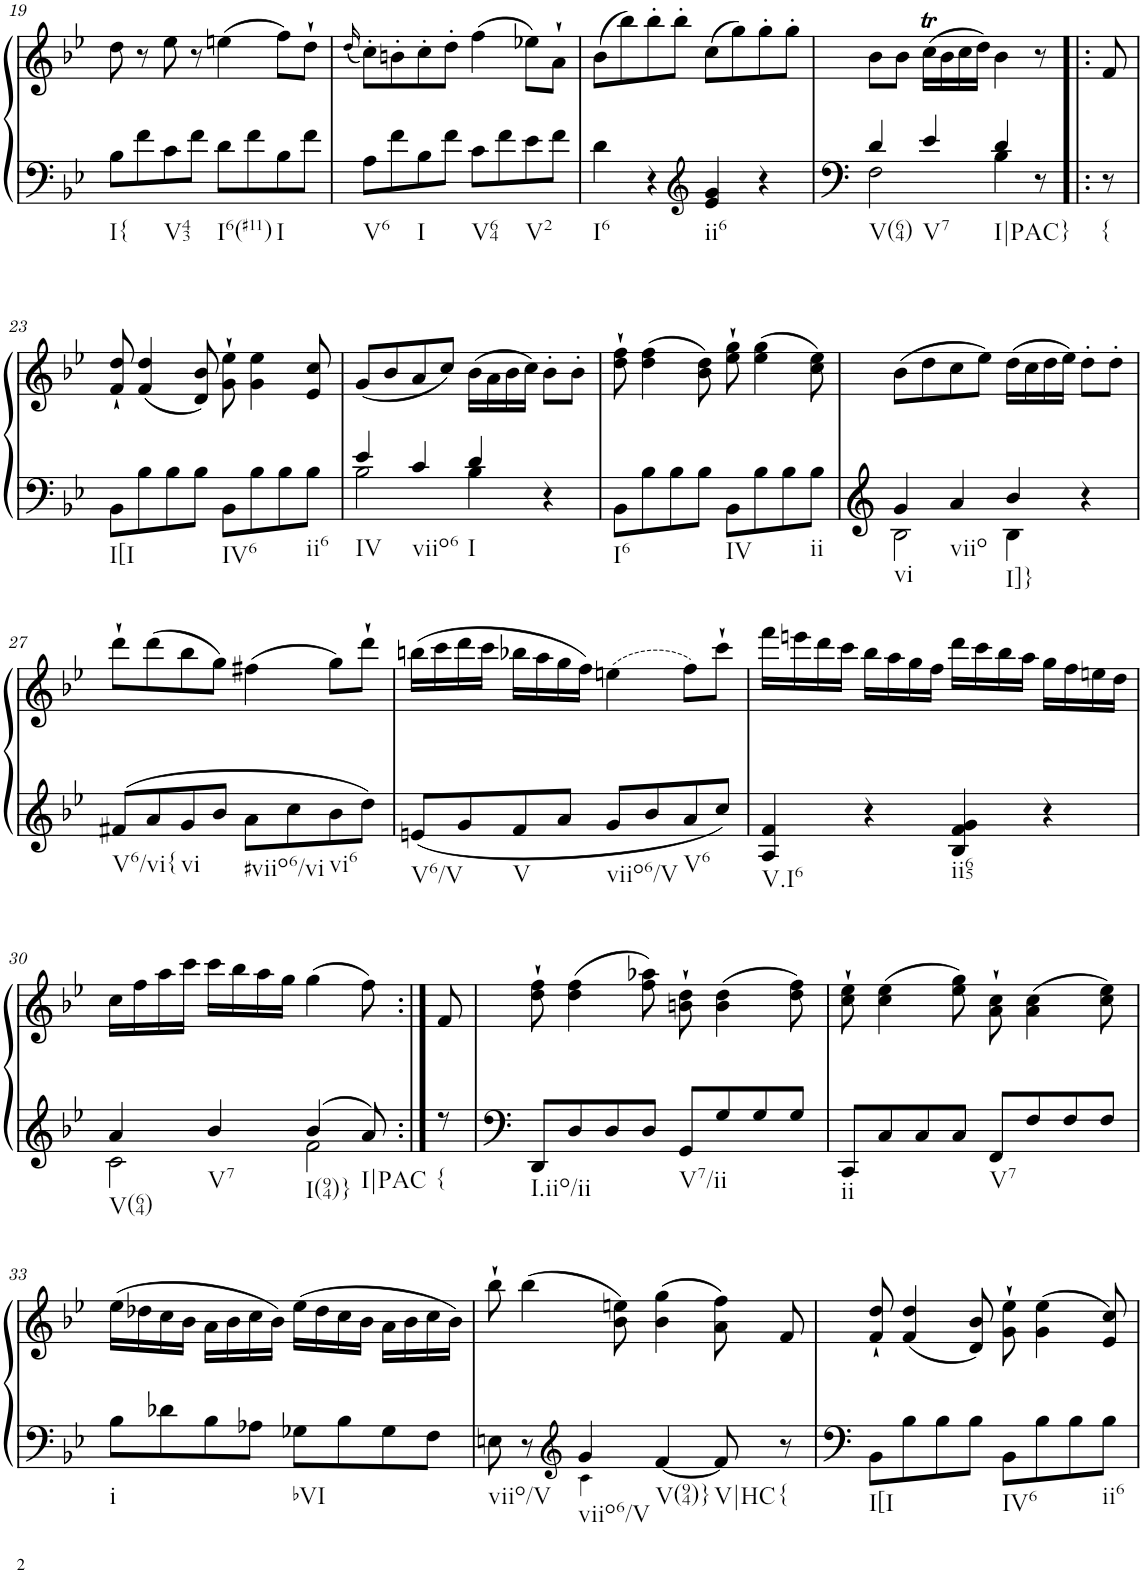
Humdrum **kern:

**kern	**kern
*part1	*part1
*staff2	*staff1
*I"Piano, Piano right	*
*I'Pno.	*
!!LO:PB:g=z
*clefF4	*clefG2
*k[b-e-]	*k[b-e-]
*M4/4	*M4/4
=19	=19
!LO:TX:b:t=I{	!
8B-\L	8dd\
8f\	8r
!LO:TX:b:t=V43	!
8c\	8ee-\
8f\J	8r
!LO:TX:b:t=I6(#11)	!
8d\L	(4een\
8f\	.
!LO:TX:b:t=I	!
8B-\	8ff\L)
8f\J	8dd`\J
=20	=20
.	(16qdd/
!LO:TX:b:t=V6	!
8A\L	8cc'\L)
8f\	8bn'\
!LO:TX:b:t=I	!
8B-\	8cc'\
8f\J	8dd'\J
!LO:TX:b:t=V64	!
8c\L	(4ff\
8f\	.
!LO:TX:b:t=V2	!
8e-\	8ee-X\L)
8f\J	8a`\J
=21	=21
!LO:TX:b:t=I6	!
4d\	(8b-\L
.	8bb-\)
4r	8bb-'\
.	8bb-'\J
*clefG2	*
!LO:TX:b:t=ii6	!
4e-/ 4g/	(8cc\L
.	8gg\)
4r	8gg'\
.	8gg'\J
=22	=22
*^	*
!LO:TX:b:t=V(64)	!	!
4d/	2F\	8b-\L
.	.	8b-\J
!LO:TX:b:t=V7	!	!
4e-/	.	(16ccT\LL
.	.	16b-\
.	.	16cc\
.	.	16dd\JJ)
!LO:TX:b:t=I|PAC}	!	!
4d/	4B-\	4b-\
8r	4ryy	8r
!LO:TX:b:t={	!	!
8r	.	8f/
*v	*v	*
!!LO:LB:g=z
=23	=23
!LO:TX:b:t=I[I	!
8BB-\L	8f/` 8dd/`
8B-\	(4f/ 4dd/
8B-\	.
8B-\J	8d/ 8b-/)
!LO:TX:b:t=IV6	!
8BB-\L	8g\` 8ee-\`
8B-\	4g\ 4ee-\
8B-\	.
!LO:TX:b:t=ii6	!
8B-\J	8e-/ 8cc/
=24	=24
*^	*
!LO:TX:b:t=IV	!	!
4e-/	2B-\	(8g/L
.	.	8b-/
!LO:TX:b:t=viio6	!	!
4c/	.	8a/
.	.	8cc/J)
!LO:TX:b:t=I	!	!
4d/	4B-\	(16b-\LL
.	.	16a\
.	.	16b-\
.	.	16cc\JJ)
4r	4ryy	8b-'\L
.	.	8b-'\J
*v	*v	*
=25	=25
!LO:TX:b:t=I6	!
8BB-\L	8dd\` 8ff\`
8B-\	(4dd\ 4ff\
8B-\	.
8B-\J	8b-\ 8dd\)
!LO:TX:b:t=IV	!
8BB-\L	8ee-\` 8gg\`
8B-\	(4ee-\ 4gg\
8B-\	.
!LO:TX:b:t=ii	!
8B-\J	8cc\ 8ee-\)
=26	=26
*^	*
!LO:TX:b:t=vi	!	!
4g/	2B-\	(8b-\L
.	.	8dd\
!LO:TX:b:t=viio	!	!
4a/	.	8cc\
.	.	8ee-\J)
!LO:TX:b:t=I]}	!	!
4b-/	4B-\	(16dd\LL
.	.	16cc\
.	.	16dd\
.	.	16ee-\JJ)
4r	4ryy	8dd'\L
.	.	8dd'\J
*v	*v	*
!!LO:LB:g=z
=27	=27
!LO:TX:b:t=V6/vi{	!
8f#X/L	8ddd`\L
8a/	(8ddd\
!LO:TX:b:t=vi	!
8g/	8bb-\
8b-/J	8gg\J)
!LO:TX:b:t=#viio6/vi	!
8a\L	(4ff#X\
8cc\	.
!LO:TX:b:t=vi6	!
8b-\	8gg\L)
8dd\J	8ddd`\J
=28	=28
!LO:TX:b:t=V6/V	!
8en/L	(16bbn\LL
.	16ccc\
8g/	16ddd\
.	16ccc\JJ
!LO:TX:b:t=V	!
8f/	16bb-X\LL
.	16aa\
8a/J	16gg\
.	16ff\JJ)
!LO:TX:b:t=viio6/V	!
8g/L	(4een\
8b-/	.
!LO:TX:b:t=V6	!
8a/	8ff\L)
8cc/J	8ccc`\J
=29	=29
!LO:TX:b:t=V.I6	!
4A/ 4f/	16fff\LL
.	16eeen\
.	16ddd\
.	16ccc\JJ
4r	16bb-\LL
.	16aa\
.	16gg\
.	16ff\JJ
!LO:TX:b:t=ii65	!
4B-/ 4f/ 4g/	16ddd\LL
.	16ccc\
.	16bb-\
.	16aa\JJ
4r	16gg\LL
.	16ff\
.	16een\
.	16dd\JJ
!!LO:LB:g=z
==30	==30
*^	*
!LO:TX:b:t=V(64)	!	!
4a/	2c\	16cc\LL
.	.	16ff\
.	.	16aa\
.	.	16ccc\JJ
!LO:TX:b:t=V7	!	!
4b-/	.	16ccc\LL
.	.	16bb-\
.	.	16aa\
.	.	16gg\JJ
!LO:TX:b:t=I(94)}	!	!
4b-/	2f\	(4gg\
!LO:TX:b:t=I|PAC	!	!
8a/	.	8ff\)
!LO:TX:b:t={	!	!
8r	.	8f/
*v	*v	*
=31	=31
!LO:TX:b:t=I.iio/ii	!
8DD/L	8dd\` 8ff\`
8D/	(4dd\ 4ff\
8D/	.
8D/J	8ff\ 8aa-X\)
!LO:TX:b:t=V7/ii	!
8GG/L	8bn\` 8dd\`
8G/	(4b\ 4dd\
8G/	.
8G/J	8dd\ 8ff\)
=32	=32
!LO:TX:b:t=ii	!
8CC/L	8cc\` 8ee-\`
8C/	(4cc\ 4ee-\
8C/	.
8C/J	8ee-\ 8gg\)
!LO:TX:b:t=V7	!
8FF/L	8a\` 8cc\`
8F/	(4a\ 4cc\
8F/	.
8F/J	8cc\ 8ee-\)
!!LO:LB:g=z
=33	=33
!LO:TX:b:t=i	!
8B-\L	(16ee-\LL
.	16dd-X\
8d-X\	16cc\
.	16b-\JJ
8B-\	16a\LL
.	16b-\
8A-X\J	16cc\
.	16b-\JJ)
!LO:TX:b:t=bVI	!
8G-X\L	(16ee-\LL
.	16dd-\
8B-\	16cc\
.	16b-\JJ
8G-\	16a\LL
.	16b-\
8F\J	16cc\
.	16b-\JJ)
=34	=34
*^	*
!LO:TX:b:t=viio/V	!	!
8En\	4ryy	8bb-`\
8r	.	(4bb-\
*clefG2	*	*
!LO:TX:b:t=viio6/V	!	!
4g/	4c!\	.
.	.	8b-\ 8een\)
!LO:TX:b:t=V(94)}	!	!
[4f/	2ryy	(4b-\ 4gg\
!LO:TX:b:t=V|HC	!	!
8f/]	.	8a\ 8ff\)
!LO:TX:b:t={	!	!
8r	.	8f/
*v	*v	*
=35	=35
!LO:TX:b:t=I[I	!
8BB-\L	8f/` 8dd/`
8B-\	(4f/ 4dd/
8B-\	.
8B-\J	8d/ 8b-/)
!LO:TX:b:t=IV6	!
8BB-\L	8g\` 8ee-\`
8B-\	(4g\ 4ee-\
8B-\	.
!LO:TX:b:t=ii6	!
8B-\J	8e-/ 8cc/)
=	=
*-	*-
